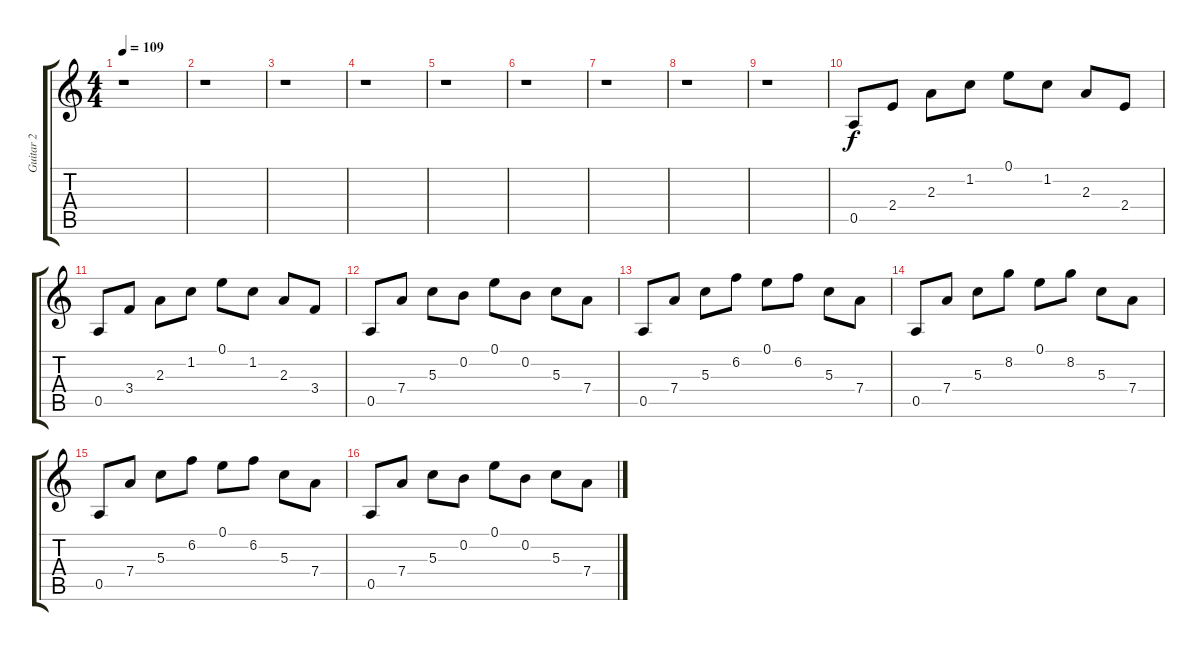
\track ("Guitar 2" "Guitar 2") {instrument electricguitarjazz}
\staff {score tabs}
\tuning (E4 B3 G3 D3 A2 E2) {hide}
\ts (4 4)
\tempo 109
\clef g2
\ks c
r.1{dy f instrument electricguitarjazz} |
r.1 |
r.1 |
r.1 |
r.1 |
r.1 |
r.1 |
r.1 |
r.1 |
0.5.8 2.4.8 2.3.8 1.2.8 0.1.8 1.2.8 2.3.8 2.4.8 |
0.5.8 3.4.8 2.3.8 1.2.8 0.1.8 1.2.8 2.3.8 3.4.8 |
0.5.8 7.4.8 5.3.8 0.2.8 0.1.8 0.2.8 5.3.8 7.4.8 |
0.5.8 7.4.8 5.3.8 6.2.8 0.1.8 6.2.8 5.3.8 7.4.8 |
0.5.8 7.4.8 5.3.8 8.2.8 0.1.8 8.2.8 5.3.8 7.4.8 |
0.5.8 7.4.8 5.3.8 6.2.8 0.1.8 6.2.8 5.3.8 7.4.8 |
0.5.8 7.4.8 5.3.8 0.2.8 0.1.8 0.2.8 5.3.8 7.4.8
